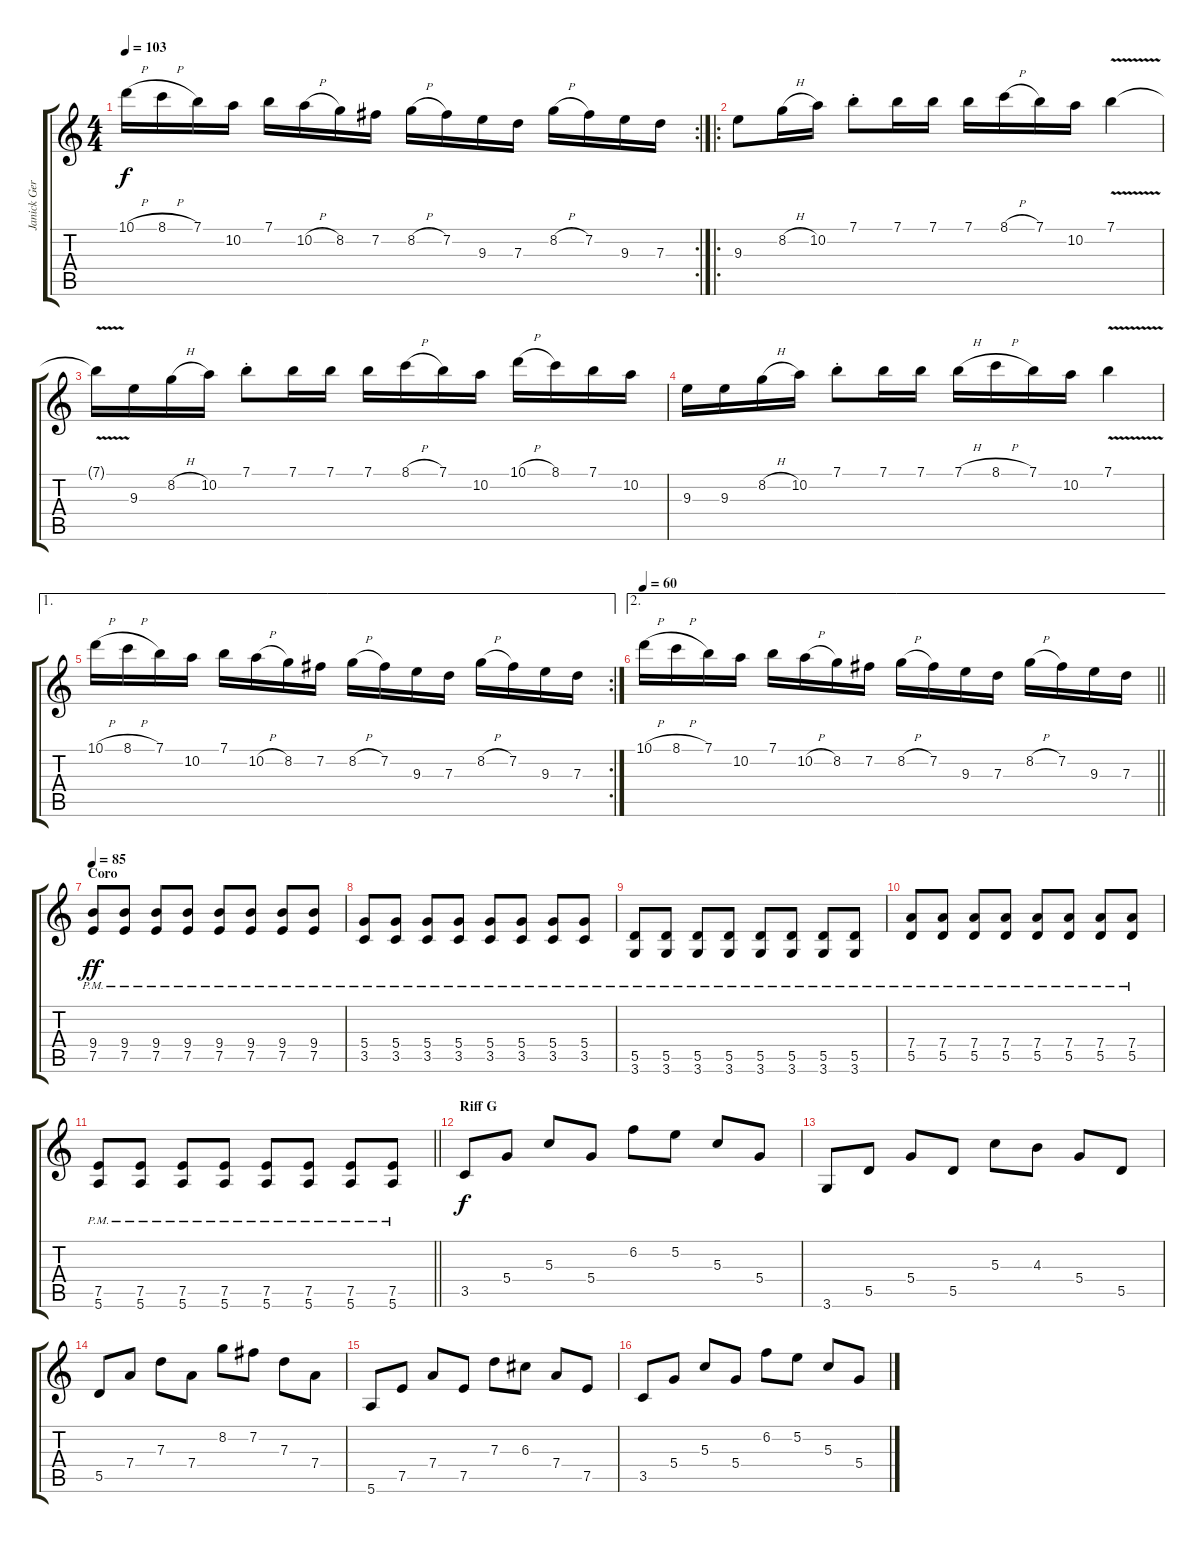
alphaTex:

\track ("Janick Gers" "Janick Ger") {instrument distortionguitar}
\staff {score tabs}
\tuning (E4 B3 G3 D3 A2 E2) {hide}
\rc 2
\ts (4 4)
\tempo 103
\clef g2
\ks c
10.1{h}.16{dy f} 8.1{h}.16 7.1.16 10.2.16 7.1.16 10.2{h}.16 8.2.16 7.2.16 8.2{h}.16 7.2.16 9.3.16 7.3.16 8.2{h}.16 7.2.16 9.3.16 7.3.16 |
\ro
9.3.8 8.2{h}.16 10.2.16 7.1{st}.8 7.1.16 7.1.16 7.1.16 8.1{h}.16 7.1.16 10.2.16 7.1{v}.4 |
7.1{t}.16 9.3.16 8.2{h}.16 10.2.16 7.1{st}.8 7.1.16 7.1.16 7.1.16 8.1{h}.16 7.1.16 10.2.16 10.1{h}.16 8.1.16 7.1.16 10.2.16 |
9.3.16 9.3.16 8.2{h}.16 10.2.16 7.1{st}.8 7.1.16 7.1.16 7.1{h}.16 8.1{h}.16 7.1.16 10.2.16 7.1{v}.4 |
\ae 1
\rc 2
10.1{h}.16 8.1{h}.16 7.1.16 10.2.16 7.1.16 10.2{h}.16 8.2.16 7.2.16 8.2{h}.16 7.2.16 9.3.16 7.3.16 8.2{h}.16 7.2.16 9.3.16 7.3.16 |
\ae 2
\tempo 60
\barLineRight lightlight
10.1{h}.16 8.1{h}.16 7.1.16 10.2.16 7.1.16 10.2{h}.16 8.2.16 7.2.16 8.2{h}.16 7.2.16 9.3.16 7.3.16 8.2{h}.16 7.2.16 9.3.16 7.3.16 |
\section ("" "Coro")
\tempo 85
(9.4{pm} 7.5{pm}).8{dy ff volume 11} (9.4{pm} 7.5{pm}).8 (9.4{pm} 7.5{pm}).8 (9.4{pm} 7.5{pm}).8 (9.4{pm} 7.5{pm}).8 (9.4{pm} 7.5{pm}).8 (9.4{pm} 7.5{pm}).8 (9.4{pm} 7.5{pm}).8 |
(5.4{pm} 3.5{pm}).8 (5.4{pm} 3.5{pm}).8 (5.4{pm} 3.5{pm}).8 (5.4{pm} 3.5{pm}).8 (5.4{pm} 3.5{pm}).8 (5.4{pm} 3.5{pm}).8 (5.4{pm} 3.5{pm}).8 (5.4{pm} 3.5{pm}).8 |
(5.5{pm} 3.6{pm}).8 (5.5{pm} 3.6{pm}).8 (5.5{pm} 3.6{pm}).8 (5.5{pm} 3.6{pm}).8 (5.5{pm} 3.6{pm}).8 (5.5{pm} 3.6{pm}).8 (5.5{pm} 3.6{pm}).8 (5.5{pm} 3.6{pm}).8 |
(7.4{pm} 5.5{pm}).8 (7.4{pm} 5.5{pm}).8 (7.4{pm} 5.5{pm}).8 (7.4{pm} 5.5{pm}).8 (7.4{pm} 5.5{pm}).8 (7.4{pm} 5.5{pm}).8 (7.4{pm} 5.5{pm}).8 (7.4{pm} 5.5{pm}).8 |
\barLineRight lightlight
(7.5{pm} 5.6{pm}).8 (7.5{pm} 5.6{pm}).8 (7.5{pm} 5.6{pm}).8 (7.5{pm} 5.6{pm}).8 (7.5{pm} 5.6{pm}).8 (7.5{pm} 5.6{pm}).8 (7.5{pm} 5.6{pm}).8 (7.5{pm} 5.6{pm}).8 |
\section ("" "Riff G")
3.5.8{dy f instrument acousticguitarsteel} 5.4.8 5.3.8 5.4.8 6.2.8 5.2.8 5.3.8 5.4.8 |
3.6.8 5.5.8 5.4.8 5.5.8 5.3.8 4.3.8 5.4.8 5.5.8 |
5.5.8 7.4.8 7.3.8 7.4.8 8.2.8 7.2.8 7.3.8 7.4.8 |
5.6.8 7.5.8 7.4.8 7.5.8 7.3.8 6.3.8 7.4.8 7.5.8 |
3.5.8 5.4.8 5.3.8 5.4.8 6.2.8 5.2.8 5.3.8 5.4.8
